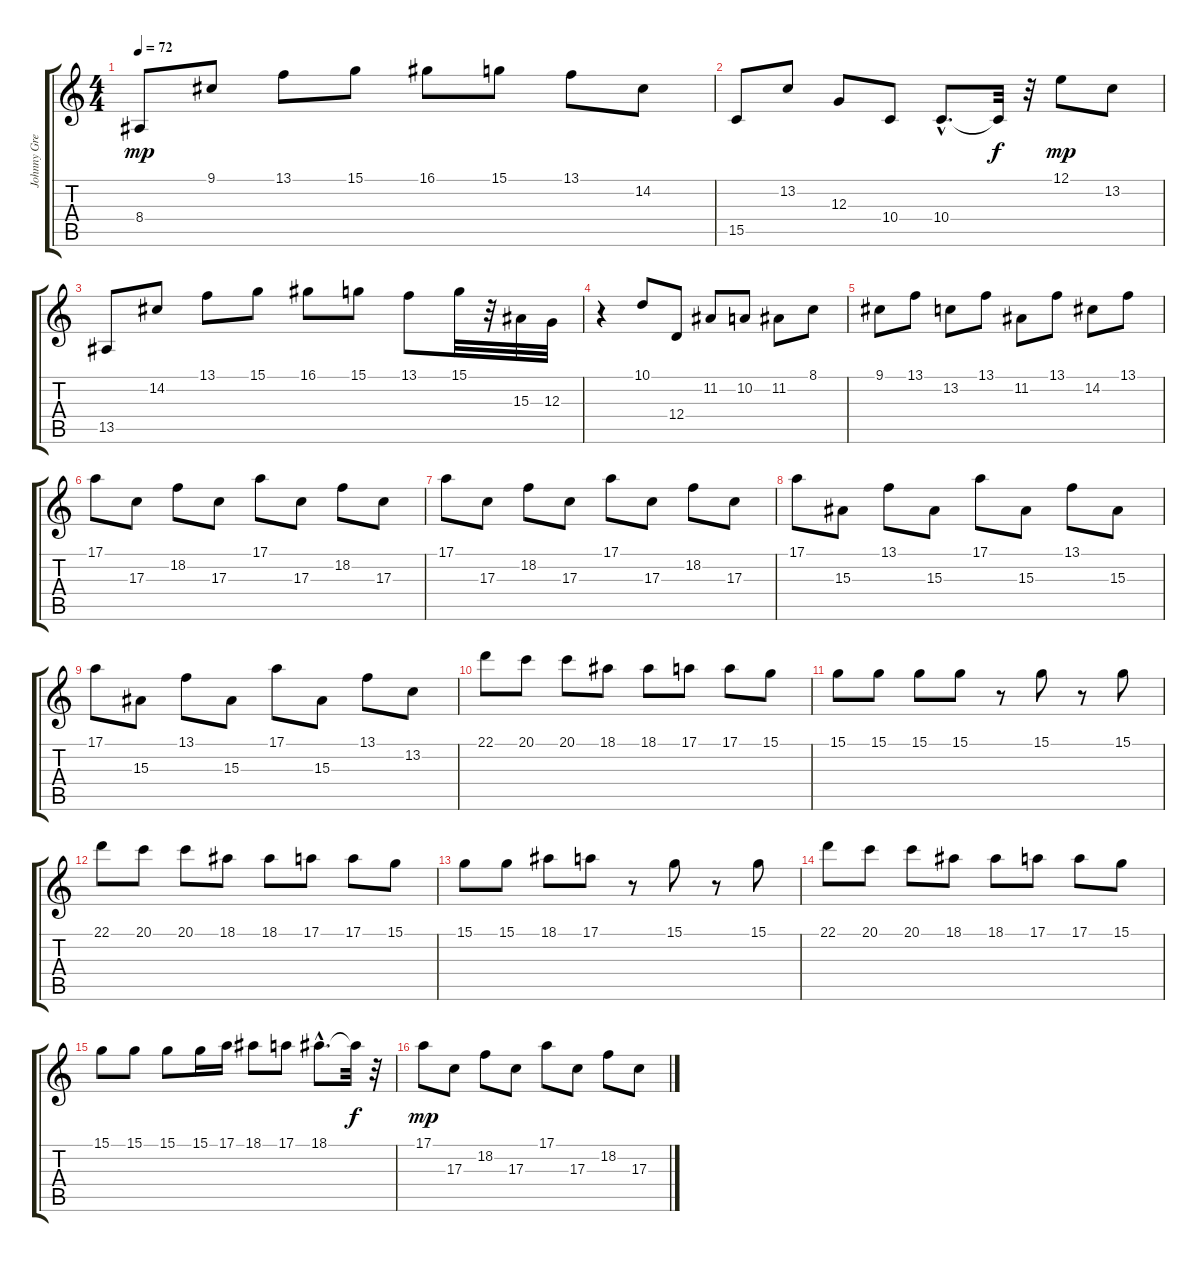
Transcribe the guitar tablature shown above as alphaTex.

\track ("Johnny Greenwod - Xylophone" "Johnny Gre") {instrument glockenspiel}
\staff {score tabs}
\tuning (E4 B3 G3 D3 A2 E2) {hide}
\ts (4 4)
\tempo 72
\clef g2
\ks c
8.4.8{dy mp} 9.1.8 13.1.8 15.1.8 16.1.8 15.1.8 13.1.8 14.2.8 |
15.5.8 13.2.8 12.3.8 10.4.8 10.4{hac}.8{d} 10.4{t}.32{dy f} r.32 12.1.8{dy mp} 13.2.8 |
13.5.8 14.2.8 13.1.8 15.1.8 16.1.8 15.1.8 13.1.8 15.1.32 r.32 15.3.32 12.3.32 |
r.4 10.1.8 12.4.8 11.2.8 10.2.8 11.2.8 8.1.8 |
9.1.8 13.1.8 13.2.8 13.1.8 11.2.8 13.1.8 14.2.8 13.1.8 |
17.1.8 17.3.8 18.2.8 17.3.8 17.1.8 17.3.8 18.2.8 17.3.8 |
17.1.8 17.3.8 18.2.8 17.3.8 17.1.8 17.3.8 18.2.8 17.3.8 |
17.1.8 15.3.8 13.1.8 15.3.8 17.1.8 15.3.8 13.1.8 15.3.8 |
17.1.8 15.3.8 13.1.8 15.3.8 17.1.8 15.3.8 13.1.8 13.2.8 |
22.1.8 20.1.8 20.1.8 18.1.8 18.1.8 17.1.8 17.1.8 15.1.8 |
15.1.8 15.1.8 15.1.8 15.1.8 r.8 15.1.8 r.8 15.1.8 |
22.1.8 20.1.8 20.1.8 18.1.8 18.1.8 17.1.8 17.1.8 15.1.8 |
15.1.8 15.1.8 18.1.8 17.1.8 r.8 15.1.8 r.8 15.1.8 |
22.1.8 20.1.8 20.1.8 18.1.8 18.1.8 17.1.8 17.1.8 15.1.8 |
15.1.8 15.1.8 15.1.8 15.1.16 17.1.16 18.1.8 17.1.8 18.1{hac}.8{d} 18.1{t}.32{dy f} r.32 |
17.1.8{dy mp} 17.3.8 18.2.8 17.3.8 17.1.8 17.3.8 18.2.8 17.3.8
